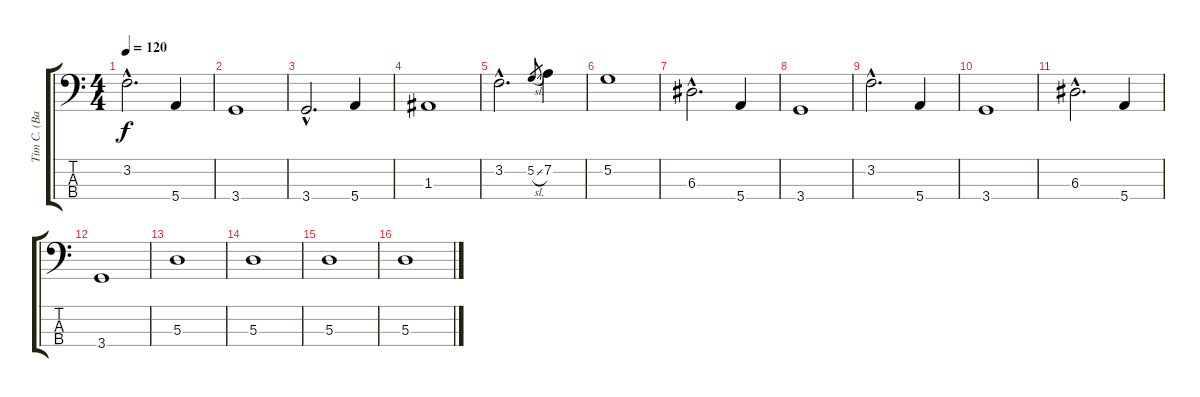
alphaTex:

\track ("Tim C. (Bass)" "Tim C. (Ba") {instrument electricbassfinger}
\staff {score tabs}
\tuning (G2 D2 A1 E1) {hide}
\ts (4 4)
\tempo 120
\clef f4
\ks c
3.2{hac}.2{d dy f} 5.4.4 |
3.4.1 |
3.4{hac}.2{d} 5.4.4 |
1.3.1 |
3.2{hac}.2{d} 5.2{sl}.8{gr} 7.2.4 |
5.2.1 |
6.3{hac}.2{d} 5.4.4 |
3.4.1 |
3.2{hac}.2{d} 5.4.4 |
3.4.1 |
6.3{hac}.2{d} 5.4.4 |
3.4.1 |
5.3.1 |
5.3.1 |
5.3.1 |
5.3.1
